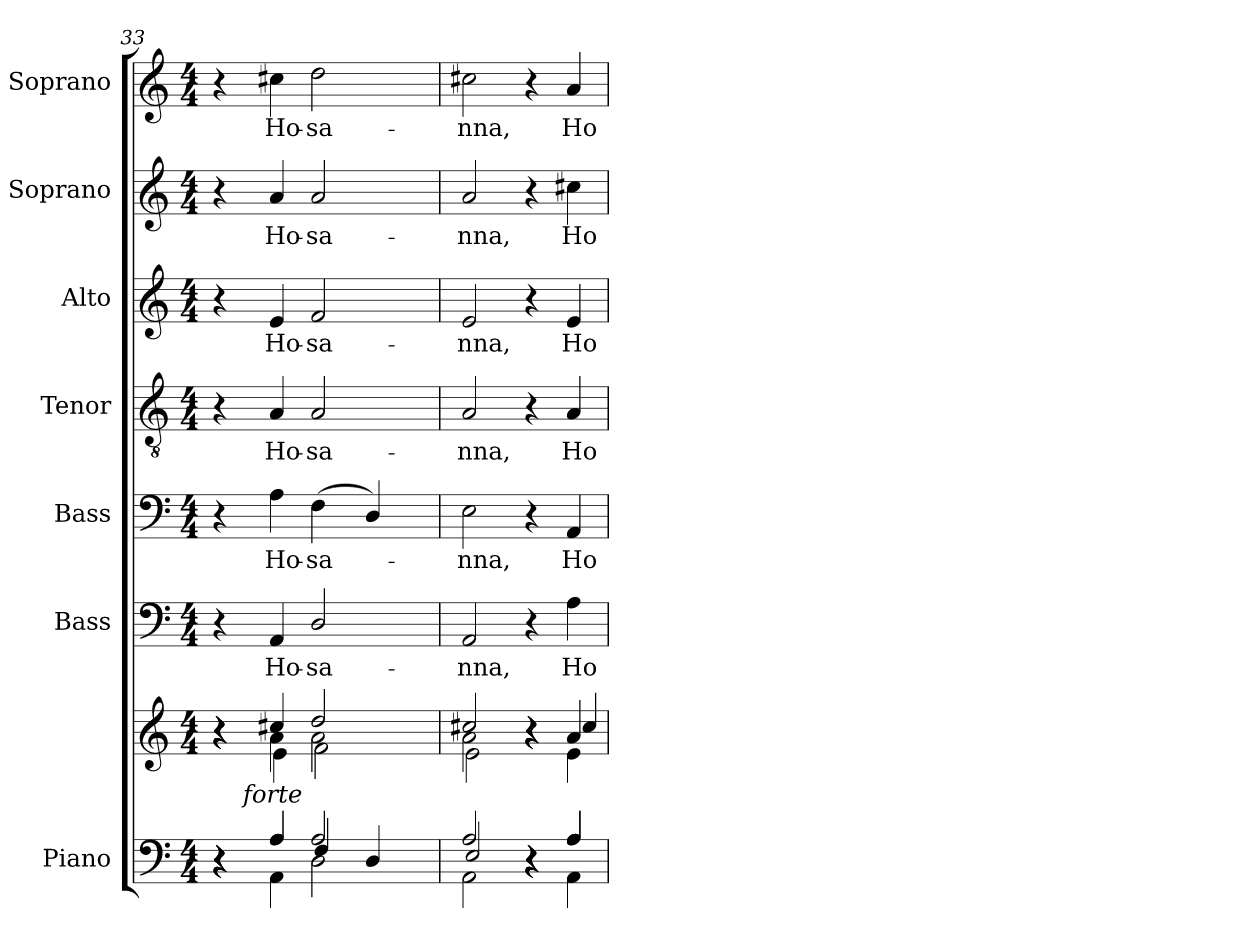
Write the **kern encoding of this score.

**kern	**kern	**kern	**text	**kern	**text	**kern	**text	**kern	**text	**kern	**text	**kern	**text
*part7	*part7	*part6	*part6	*part5	*part5	*part4	*part4	*part3	*part3	*part2	*part2	*part1	*part1
*staff8	*staff7	*staff6	*staff6	*staff5	*staff5	*staff4	*staff4	*staff3	*staff3	*staff2	*staff2	*staff1	*staff1
*I"Piano	*	*I"Bass	*	*I"Bass	*	*I"Tenor	*	*I"Alto	*	*I"Soprano	*	*I"Soprano	*
*	*	*	*	*I'B.	*	*I'T.	*	*I'A.	*	*	*	*I'S.	*
*clefF4	*clefG2	*clefF4	*	*clefF4	*	*clefGv2	*	*clefG2	*	*clefG2	*	*clefG2	*
*	*	*	*	*	*	*ITrd7c12	*	*	*	*	*	*	*
*k[]	*k[]	*k[]	*	*k[]	*	*k[]	*	*k[]	*	*k[]	*	*k[]	*
*C:	*C:	*C:	*	*C:	*	*C:	*	*C:	*	*C:	*	*C:	*
*M4/4	*M4/4	*M4/4	*	*M4/4	*	*M4/4	*	*M4/4	*	*M4/4	*	*M4/4	*
=33	=33	=33	=33	=33	=33	=33	=33	=33	=33	=33	=33	=33	=33
*^	*^	*	*	*	*	*	*	*	*	*	*	*	*
*	*^	*	*^	*	*	*	*	*	*	*	*	*	*	*	*
*	*	*	*	*	*^	*	*	*	*	*	*	*	*	*	*	*	*
4r	4r	4r	4r	4r	4r	8ryy	4r	.	4r	.	4r	.	4r	.	4r	.	4r	.
.	.	.	.	.	.	512.ryy	.	.	.	.	.	.	.	.	.	.	.	.
!	!	!	!	!	!	!LO:TX:b:i:t=forte	!	!	!	!	!	!	!	!	!	!	!	!
.	.	.	.	.	.	2ryy	.	.	.	.	.	.	.	.	.	.	.	.
!	!	!	!	!	!	!	!	!LO:LY:b:color=#000000	!	!	!	!	!	!	!	!	!	!
!	!	!	!	!	!	!	!	!	!	!LO:LY:b:color=#000000	!	!	!	!	!	!	!	!
!	!	!	!	!	!	!	!	!	!	!	!	!LO:LY:b:color=#000000	!	!	!	!	!	!
!	!	!	!	!	!	!	!	!	!	!	!	!	!	!LO:LY:b:color=#000000	!	!	!	!
!	!	!	!	!	!	!	!	!	!	!	!	!	!	!	!	!LO:LY:b:color=#000000	!	!
!	!	!	!	!	!	!	!	!	!	!	!	!	!	!	!	!	!	!LO:LY:b:color=#000000
4Ai/	4AAi\	4Ai/	4cc#Xi/	4ai\	4ei\	.	4AAi/	Ho-	4Ai\	Ho-	4AAi/	Ho-	4ei/	Ho-	4ai/	Ho-	4cc#Xi\	Ho-
!	!	!	!	!	!	!	!	!LO:LY:b:color=#000000	!	!	!	!	!	!	!	!	!	!
!	!	!	!	!	!	!	!	!	!	!LO:LY:b:color=#000000	!	!	!	!	!	!	!	!
!	!	!	!	!	!	!	!	!	!	!	!	!LO:LY:b:color=#000000	!	!	!	!	!	!
!	!	!	!	!	!	!	!	!	!	!	!	!	!	!LO:LY:b:color=#000000	!	!	!	!
!	!	!	!	!	!	!	!	!	!	!	!	!	!	!	!	!LO:LY:b:color=#000000	!	!
!	!	!	!	!	!	!	!	!	!	!	!	!	!	!	!	!	!	!LO:LY:b:color=#000000
2Ai/	2Di\	4Fi/	2ddi/	2ai\	2fi\	.	2Di/	-sa-	(4Fi\	-sa-	2AAi/	-sa-	2fi/	-sa-	2ai/	-sa-	2ddi\	-sa-
.	.	.	.	.	.	4ryy	.	.	.	.	.	.	.	.	.	.	.	.
.	.	4Di/	.	.	.	.	.	.	4Di/)	.	.	.	.	.	.	.	.	.
.	.	.	.	.	.	16ryy	.	.	.	.	.	.	.	.	.	.	.	.
.	.	.	.	.	.	32ryy	.	.	.	.	.	.	.	.	.	.	.	.
.	.	.	.	.	.	64ryy	.	.	.	.	.	.	.	.	.	.	.	.
.	.	.	.	.	.	128ryy	.	.	.	.	.	.	.	.	.	.	.	.
.	.	.	.	.	.	256ryy	.	.	.	.	.	.	.	.	.	.	.	.
.	.	.	.	.	.	1024ryy	.	.	.	.	.	.	.	.	.	.	.	.
*	*	*	*	*	*v	*v	*	*	*	*	*	*	*	*	*	*	*	*
=34	=34	=34	=34	=34	=34	=34	=34	=34	=34	=34	=34	=34	=34	=34	=34	=34	=34
*	*	*	*	*	*^	*	*	*	*	*	*	*	*	*	*	*	*
!	!	!	!	!	!	!	!	!LO:LY:b:color=#000000	!	!	!	!	!	!	!	!	!	!
*	*	*	*	*	*v	*v	*	*	*	*	*	*	*	*	*	*	*	*
*	*	*	*	*	*^	*	*	*	*	*	*	*	*	*	*	*	*
!	!	!	!	!	!	!	!	!	!	!LO:LY:b:color=#000000	!	!	!	!	!	!	!	!
*	*	*	*	*	*v	*v	*	*	*	*	*	*	*	*	*	*	*	*
*	*	*	*	*	*^	*	*	*	*	*	*	*	*	*	*	*	*
!	!	!	!	!	!	!	!	!	!	!	!	!LO:LY:b:color=#000000	!	!	!	!	!	!
*	*	*	*	*	*v	*v	*	*	*	*	*	*	*	*	*	*	*	*
*	*	*	*	*	*^	*	*	*	*	*	*	*	*	*	*	*	*
!	!	!	!	!	!	!	!	!	!	!	!	!	!	!LO:LY:b:color=#000000	!	!	!	!
*	*	*	*	*	*v	*v	*	*	*	*	*	*	*	*	*	*	*	*
*	*	*	*	*	*^	*	*	*	*	*	*	*	*	*	*	*	*
!	!	!	!	!	!	!	!	!	!	!	!	!	!	!	!	!LO:LY:b:color=#000000	!	!
*	*	*	*	*	*v	*v	*	*	*	*	*	*	*	*	*	*	*	*
*	*	*	*	*	*^	*	*	*	*	*	*	*	*	*	*	*	*
!	!	!	!	!	!	!	!	!	!	!	!	!	!	!	!	!	!	!LO:LY:b:color=#000000
*	*	*	*	*	*v	*v	*	*	*	*	*	*	*	*	*	*	*	*
2Ai/	2AAi\	2Ei/	2cc#Xi/	2ai\	2ei\	2AAi/	-nna,	2Ei\	-nna,	2AAi/	-nna,	2ei/	-nna,	2ai/	-nna,	2cc#Xi\	-nna,
4r	4r	4r	4r	4r	4r	4r	.	4r	.	4r	.	4r	.	4r	.	4r	.
!	!	!	!	!	!	!	!LO:LY:b:color=#000000	!	!	!	!	!	!	!	!	!	!
!	!	!	!	!	!	!	!	!	!LO:LY:b:color=#000000	!	!	!	!	!	!	!	!
!	!	!	!	!	!	!	!	!	!	!	!LO:LY:b:color=#000000	!	!	!	!	!	!
!	!	!	!	!	!	!	!	!	!	!	!	!	!LO:LY:b:color=#000000	!	!	!	!
!	!	!	!	!	!	!	!	!	!	!	!	!	!	!	!LO:LY:b:color=#000000	!	!
!	!	!	!	!	!	!	!	!	!	!	!	!	!	!	!	!	!LO:LY:b:color=#000000
4Ai/	4Ai/	4AAi\	4ai/	4cc#i/	4ei\	4Ai\	Ho-	4AAi/	Ho-	4AAi/	Ho-	4ei/	Ho-	4cc#Xi\	Ho-	4ai/	Ho-
*v	*v	*v	*	*	*	*	*	*	*	*	*	*	*	*	*	*	*
*	*v	*v	*v	*	*	*	*	*	*	*	*	*	*	*	*
=	=	=	=	=	=	=	=	=	=	=	=	=	=
*-	*-	*-	*-	*-	*-	*-	*-	*-	*-	*-	*-	*-	*-
